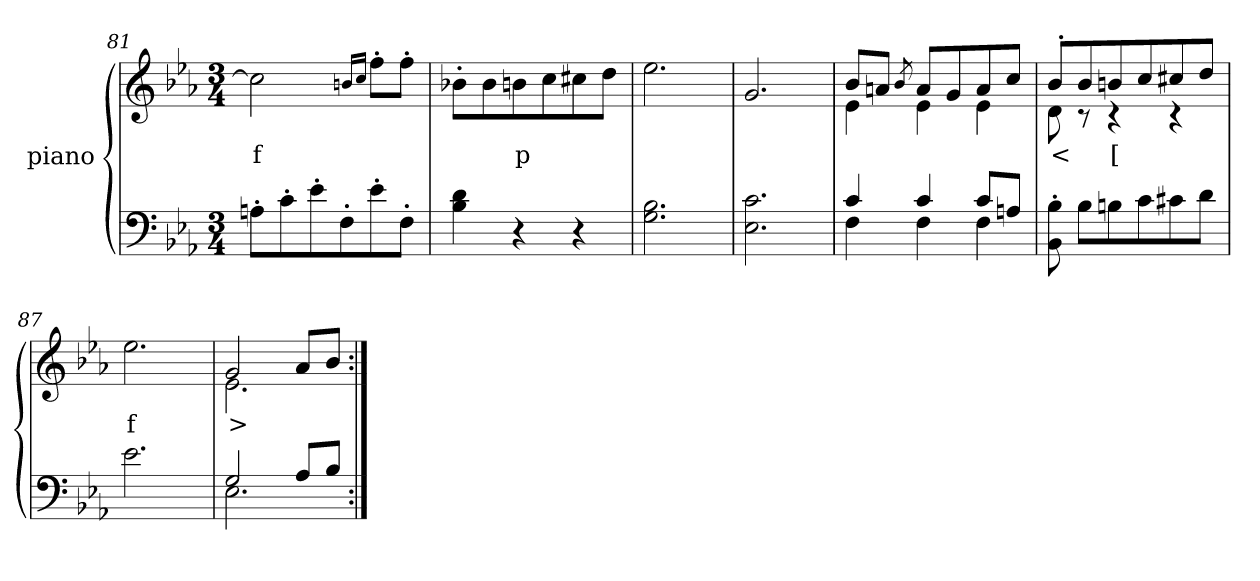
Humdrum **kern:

**kern	**kern	**text
*part2	*part1	*part1
*staff2	*staff1	*staff1
*	*I"piano	*
*clefF4	*clefG2	*
*k[b-e-a-]	*k[b-e-a-]	*
*E-:	*E-:	*
*M3/4	*M3/4	*
=81	=81	=81
8An'>L	2cc]	f
8c'>	.	.
8e-'>	.	.
8F'>	.	.
.	16qbnLL	.
.	16qccJJ	.
8e-'>	8ff'>L	.
8F'>J	8ff'>J	.
=82	=82	=82
4B- 4d	8b-X'>L	.
.	8b-	.
4r	8bn	p
.	8cc	.
4r	8cc#X	.
.	8ddJ	.
=83	=83	=83
2.G 2.B-	2.ee-	.
=84	=84	=84
2.E- 2.c	2.g	.
=85	=85	=85
*^	*^	*
4c	4F	8b-L	4e-	.
.	.	8anJ	.	.
.	.	8qb-	.	.
4c	4F	8aL	4e-	.
.	.	8g	.	.
8cL	4F	8a	4e-	.
8AnJ	.	8ccJ	.	.
*v	*v	*	*	*
=86	=86	=86	=86
8BB-'> 8B-'>	8b-'>L	8d	<
8B-L	8b-	8r	.
8Bn	8bn	4r	[
8c	8cc	.	.
8c#X	8cc#X	4r	.
8dJ	8ddJ	.	.
*	*v	*v	*
=87	=87	=87
2.e-	2.ee-	f
=88	=88	=88
*^	*^	*
2G	2.E-	2g	2.e-	>
8A-L	.	8a-L	.	.
8B-J	.	8b-J	.	.
*v	*v	*	*	*
*	*v	*v	*
=:|!	=:|!	=:|!
*-	*-	*-
